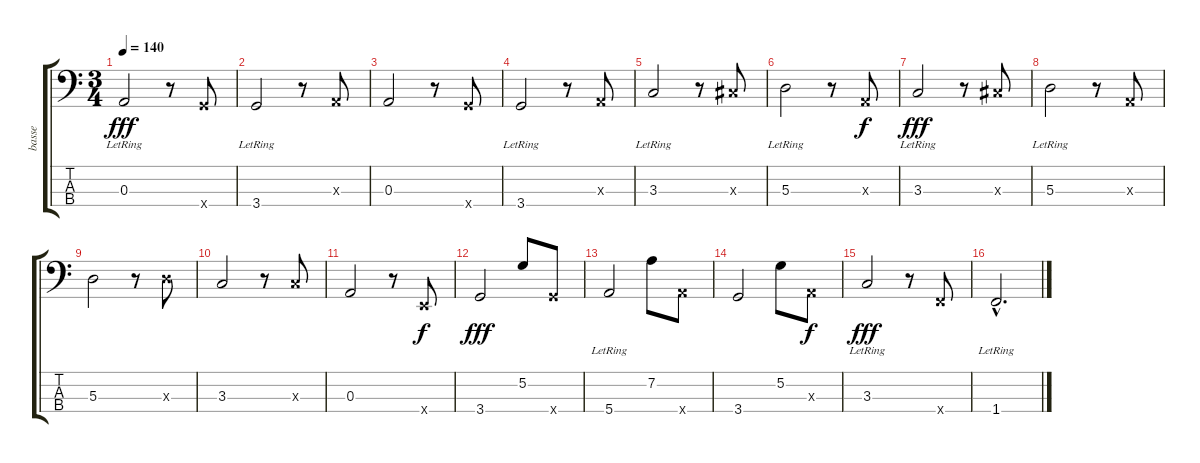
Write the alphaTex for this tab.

\track ("basse" "basse") {instrument acousticbass}
\staff {score tabs}
\tuning (G2 D2 A1 E1) {hide}
\ts (3 4)
\tempo 140
\clef f4
\ks c
0.3{lr}.2{dy fff} r.8 3.4{x}.8 |
3.4{lr}.2 r.8 0.3{x}.8 |
0.3.2 r.8 3.4{x}.8 |
3.4{lr}.2 r.8 0.3{x}.8 |
3.3{lr}.2 r.8 4.3{x}.8 |
5.3{lr}.2 r.8 0.3{x}.8{dy f} |
3.3{lr}.2{dy fff} r.8 4.3{x}.8 |
5.3{lr}.2 r.8 0.3{x}.8 |
5.3.2 r.8 5.3{x}.8 |
3.3.2 r.8 3.3{x}.8 |
0.3.2 r.8 0.4{x}.8{dy f} |
3.4.2{dy fff} 5.2.8 3.4{x}.8 |
5.4{lr}.2 7.2.8 5.4{x}.8 |
3.4.2 5.2.8 0.3{x}.8{dy f} |
3.3{lr}.2{dy fff} r.8 1.4{x}.8 |
1.4{hac lr}.2{d}
